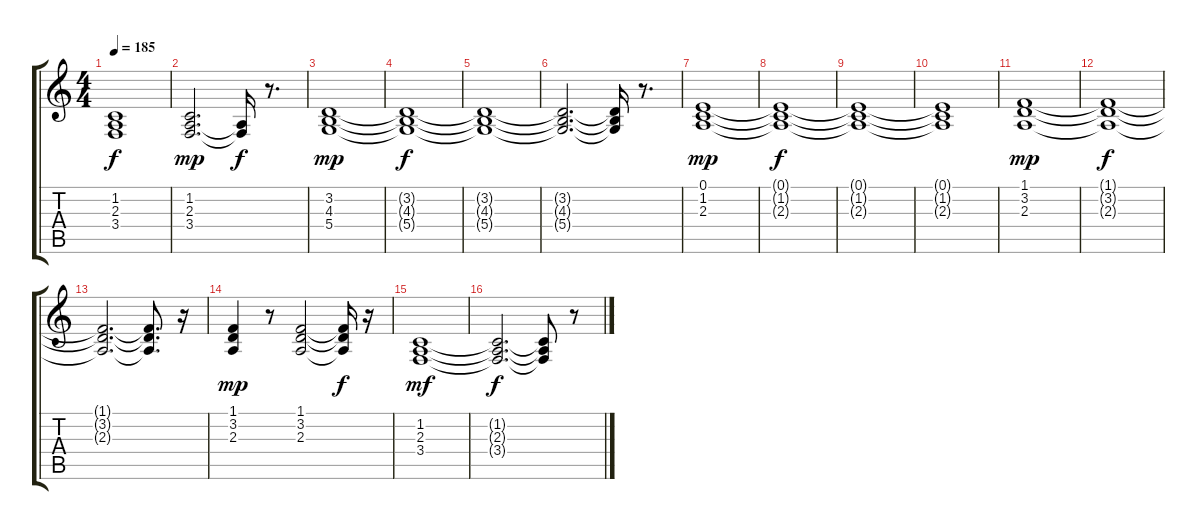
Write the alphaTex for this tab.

\track "" {instrument synthstrings1}
\staff {score tabs}
\tuning (E4 B3 G3 D3 A2 E2) {hide}
\ts (4 4)
\tempo 185
\clef g2
\ks c
(1.2{t} 2.3{t} 3.4{t}).1{dy f} |
(1.2 2.3 3.4).2{d dy mp} (2.3{t} 3.4{t}).16{dy f} r.8{d} |
(3.2 4.3 5.4).1{dy mp} |
(3.2{t} 4.3{t} 5.4{t}).1{dy f} |
(3.2{t} 4.3{t} 5.4{t}).1 |
(3.2{t} 4.3{t} 5.4{t}).2{d} (3.2{t} 4.3{t} 5.4{t}).16 r.8{d} |
(0.1 1.2 2.3).1{dy mp} |
(0.1{t} 1.2{t} 2.3{t}).1{dy f} |
(0.1{t} 1.2{t} 2.3{t}).1 |
(0.1{t} 1.2{t} 2.3{t}).1 |
(1.1 3.2 2.3).1{dy mp} |
(1.1{t} 3.2{t} 2.3{t}).1{dy f} |
(1.1{t} 3.2{t} 2.3{t}).2{d} (1.1{t} 3.2{t} 2.3{t}).8{d} r.16 |
(1.1 3.2 2.3).4{dy mp} r.8 (1.1 3.2 2.3).2 (1.1{t} 3.2{t} 2.3{t}).16{dy f} r.16 |
(1.2 2.3 3.4).1{dy mf} |
(1.2{t} 2.3{t} 3.4{t}).2{d dy f} (1.2{t} 2.3{t} 3.4{t}).8 r.8
